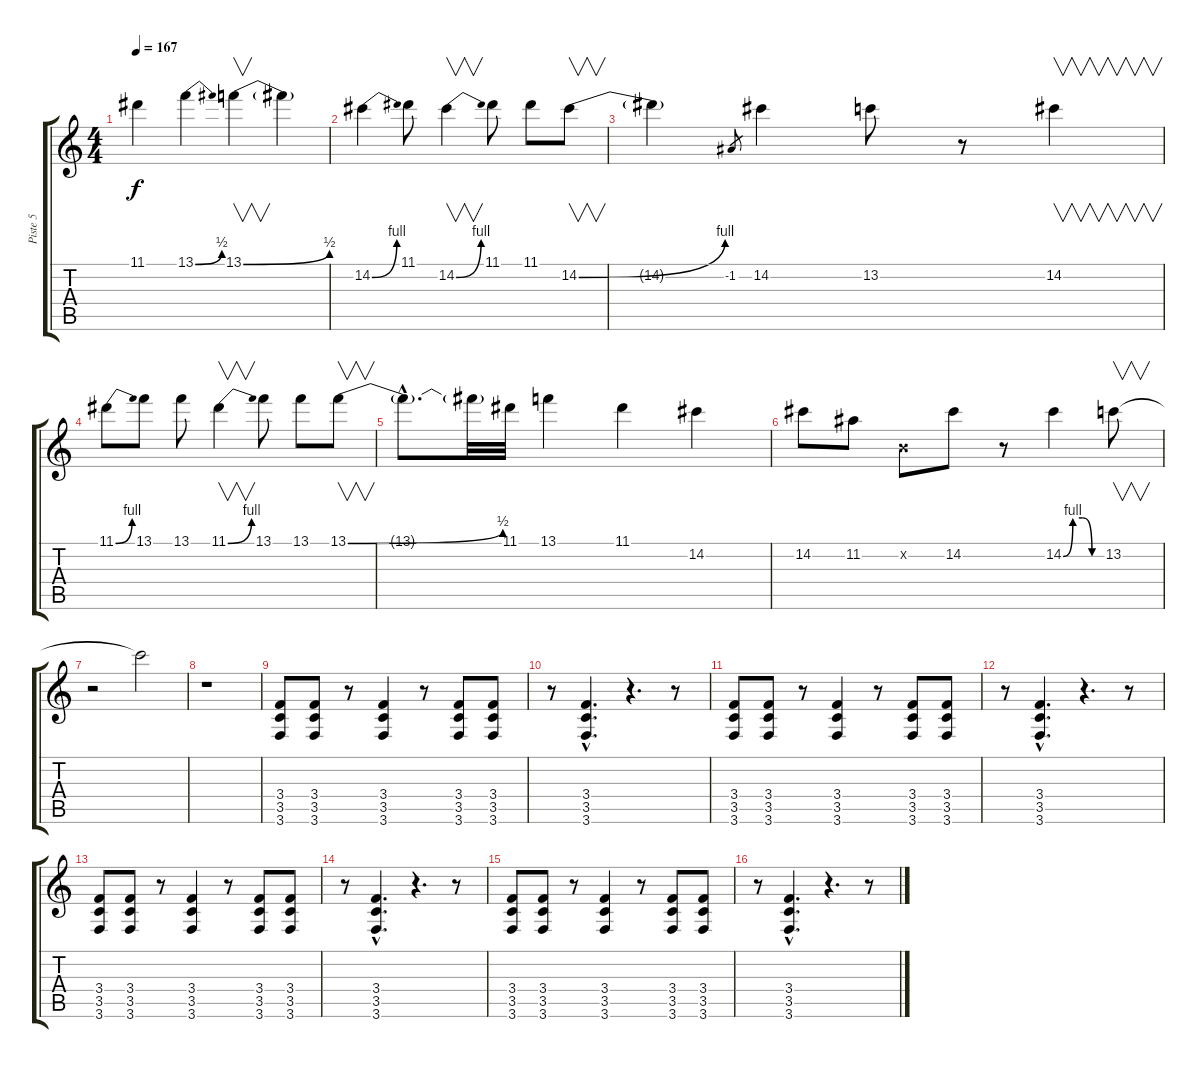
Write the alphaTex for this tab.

\track ("Piste 5" "Piste 5") {instrument distortionguitar}
\staff {score tabs}
\tuning (E4 B3 G3 D3 A2 D2) {hide}
\ts (4 4)
\tempo 167
\clef g2
\ks c
11.1{t}.4{dy f} 13.1{be (bend 0 0 60 2)}.4 13.1{be (bend 0 0 60 2)}.4{v} 13.1{t}.4 |
14.2{be (bend 0 0 60 4)}.4 11.1.8 14.2{be (bend 0 0 60 4)}.4{v} 11.1.8 11.1.8 14.2{be (bend 0 0 60 4)}.8{v} |
14.2{t}.4 -1.2.8{gr} 14.2.4 13.2.8 r.8 14.2.4{v} |
11.1{be (bend 0 0 60 4)}.8 13.1.8 13.1.8 11.1{be (bend 0 0 60 4)}.4{v} 13.1.8 13.1.8 13.1{be (bend 0 0 60 2)}.8{v} |
13.1{hac t}.8{d} 13.1{t}.32 11.1.32 13.1.4 11.1.4 14.2.4 |
14.2.8 11.2.8 0.2{x}.8 14.2.8 r.8 14.2{be (custom 0 0 15 4 30 4 45 0 60 0)}.4 13.2.8{v} |
r.2 13.2{t}.2 |
r.1 |
(3.4 3.5 3.6).8{volume 10} (3.4 3.5 3.6).8 r.8 (3.4 3.5 3.6).4 r.8 (3.4 3.5 3.6).8 (3.4 3.5 3.6).8 |
r.8 (3.4{hac} 3.5{hac} 3.6{hac}).4{d} r.4{d} r.8 |
(3.4 3.5 3.6).8{volume 10} (3.4 3.5 3.6).8 r.8 (3.4 3.5 3.6).4 r.8 (3.4 3.5 3.6).8 (3.4 3.5 3.6).8 |
r.8 (3.4{hac} 3.5{hac} 3.6{hac}).4{d} r.4{d} r.8 |
(3.4 3.5 3.6).8{volume 10} (3.4 3.5 3.6).8 r.8 (3.4 3.5 3.6).4 r.8 (3.4 3.5 3.6).8 (3.4 3.5 3.6).8 |
r.8 (3.4{hac} 3.5{hac} 3.6{hac}).4{d} r.4{d} r.8 |
(3.4 3.5 3.6).8{volume 10} (3.4 3.5 3.6).8 r.8 (3.4 3.5 3.6).4 r.8 (3.4 3.5 3.6).8 (3.4 3.5 3.6).8 |
r.8 (3.4{hac} 3.5{hac} 3.6{hac}).4{d} r.4{d} r.8
